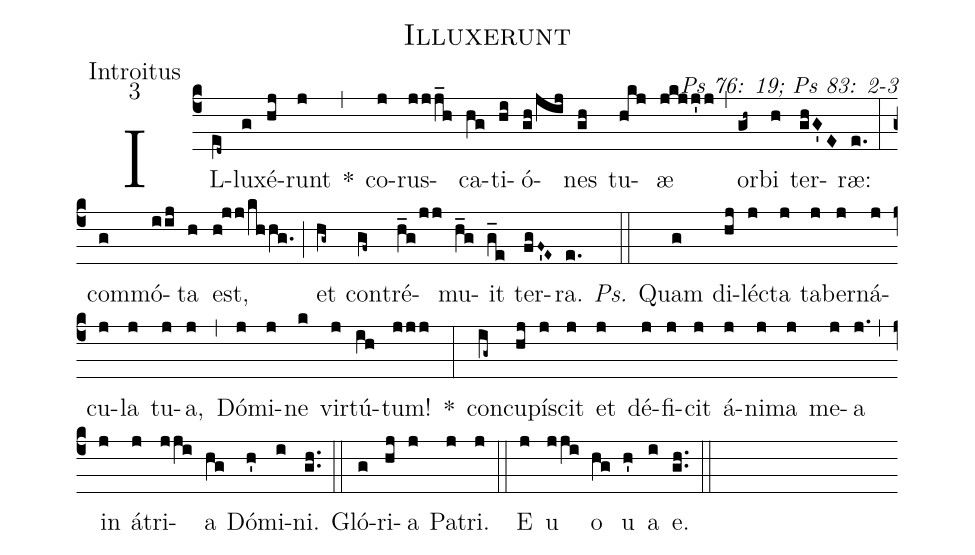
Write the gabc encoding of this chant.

name: Illuxerunt;
office-part: Introitus;
mode: 3;
commentary: Ps 76: 19; Ps 83: 2-3;
%%
(c4) IL(e[ll:1]d~)lu(g)xé(hj)runt(j) *(,) co(j)rus(jjj_h)ca(hg)ti(hi)ó(gh/jij)nes(gh) tu(hkj)æ(jkjj'j) (,) or(gh~)bi(h) ter(ghG'E)ræ:(e.) (:)
com(g)mó(iij)ta(h) est,(h!jj/khhg.) (;) et(hg~) con(gf~)tré(h_g/jj)mu(h_g)it(g_e) ter(fgF'~E~)ra.(e.) (::)
<i>Ps.</i> Quam(g) di(hj)léc(j)ta(j) ta(j)ber(j)ná(j)cu(j)la(j) tu(j)a,(j) (,) Dó(j)mi(j)ne(k) vir(j)tú(ih)tum!(jjj) *(:)
con(ig~)cu(hj)pí(j)scit(j) et(j) dé(j)fi(j)cit(j) á(j)ni(j)ma(j) me(j)a(j.) (,) in(j) á(j)tri(jji)a(hg) Dó(h')mi(i)ni.(gh..) (::)
Gló(g)ri(hj)a(j) Pa(j)tri.(j) (::)
<eu>E(j) u(jji) o(hg) u(h') a(i) e.</eu>(gh..) (::)
